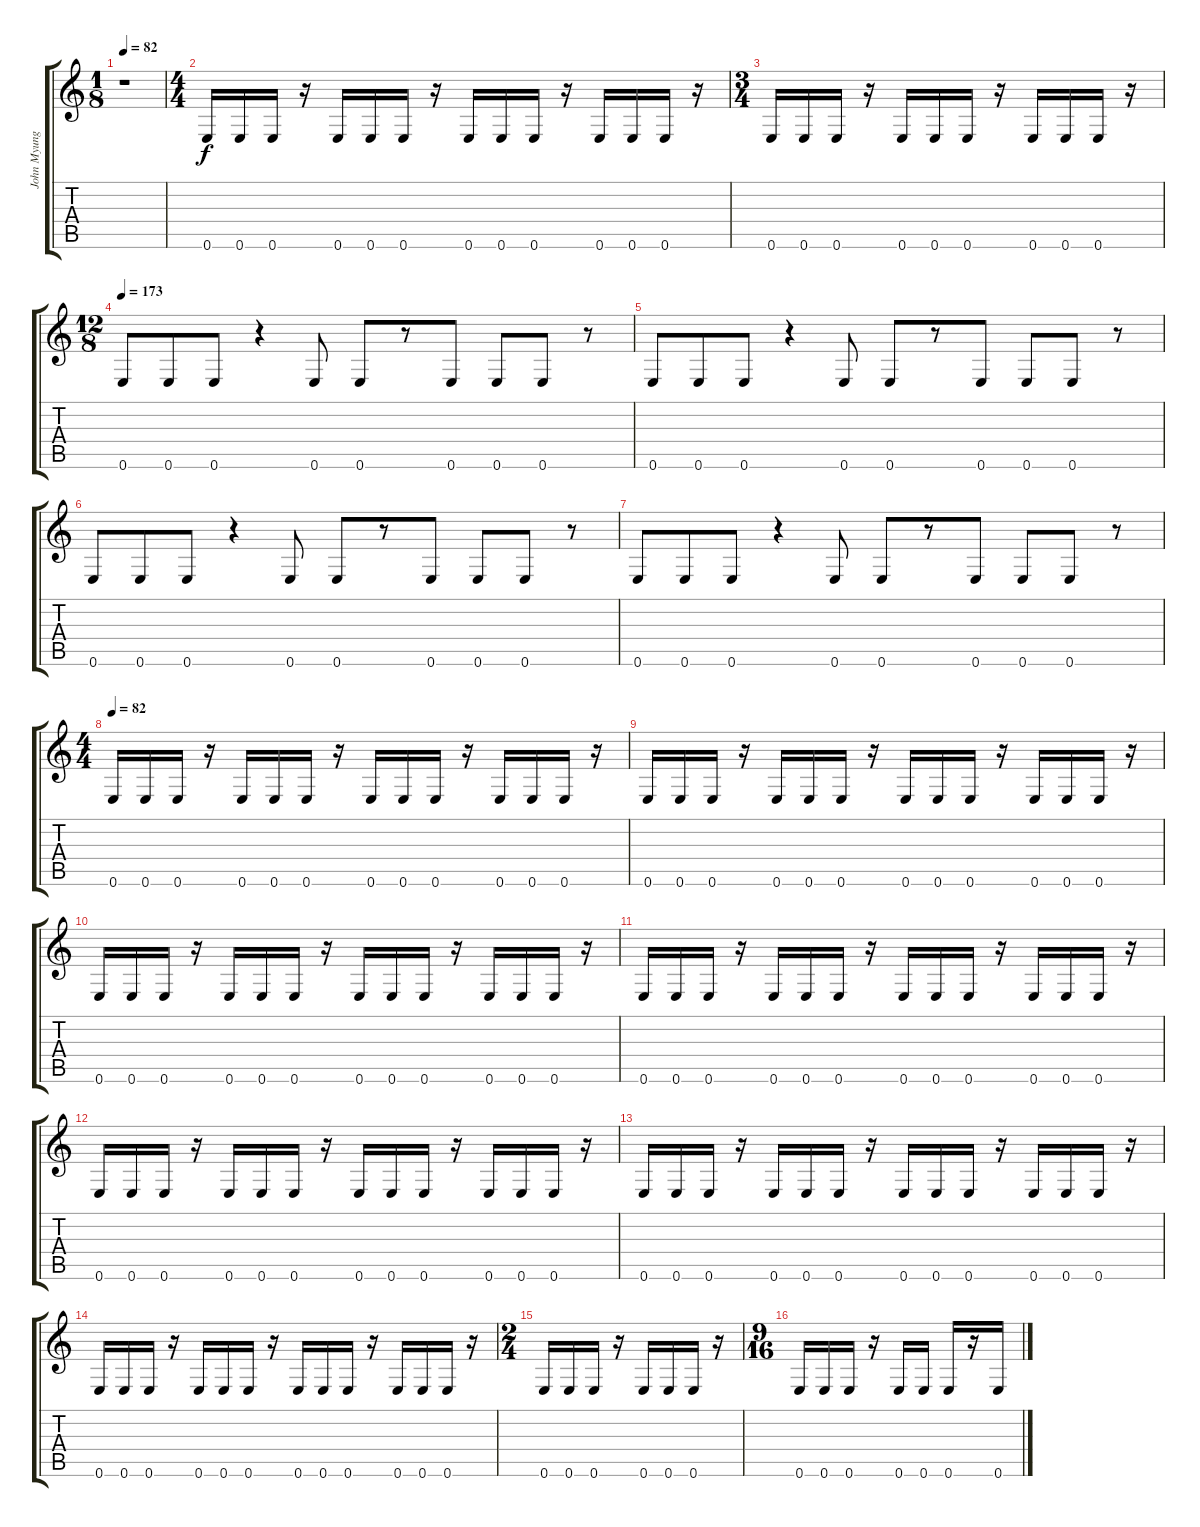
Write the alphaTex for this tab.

\track ("John Myung" "John Myung") {instrument electricbassfinger}
\staff {score tabs}
\tuning (E4 B3 G3 D3 A2 E2) {hide}
\ts (1 8)
\tempo 82
\clef g2
\ks c
r.1{dy f instrument electricbassfinger} |
\ts (4 4)
0.6.16 0.6.16 0.6.16 r.16 0.6.16 0.6.16 0.6.16 r.16 0.6.16 0.6.16 0.6.16 r.16 0.6.16 0.6.16 0.6.16 r.16 |
\ts (3 4)
0.6.16 0.6.16 0.6.16 r.16 0.6.16 0.6.16 0.6.16 r.16 0.6.16 0.6.16 0.6.16 r.16 |
\ts (12 8)
\tempo 173
0.6.8 0.6.8 0.6.8 r.4 0.6.8 0.6.8 r.8 0.6.8 0.6.8 0.6.8 r.8 |
0.6.8 0.6.8 0.6.8 r.4 0.6.8 0.6.8 r.8 0.6.8 0.6.8 0.6.8 r.8 |
0.6.8 0.6.8 0.6.8 r.4 0.6.8 0.6.8 r.8 0.6.8 0.6.8 0.6.8 r.8 |
0.6.8 0.6.8 0.6.8 r.4 0.6.8 0.6.8 r.8 0.6.8 0.6.8 0.6.8 r.8 |
\ts (4 4)
\tempo 82
0.6.16 0.6.16 0.6.16 r.16 0.6.16 0.6.16 0.6.16 r.16 0.6.16 0.6.16 0.6.16 r.16 0.6.16 0.6.16 0.6.16 r.16 |
0.6.16 0.6.16 0.6.16 r.16 0.6.16 0.6.16 0.6.16 r.16 0.6.16 0.6.16 0.6.16 r.16 0.6.16 0.6.16 0.6.16 r.16 |
0.6.16 0.6.16 0.6.16 r.16 0.6.16 0.6.16 0.6.16 r.16 0.6.16 0.6.16 0.6.16 r.16 0.6.16 0.6.16 0.6.16 r.16 |
0.6.16 0.6.16 0.6.16 r.16 0.6.16 0.6.16 0.6.16 r.16 0.6.16 0.6.16 0.6.16 r.16 0.6.16 0.6.16 0.6.16 r.16 |
0.6.16 0.6.16 0.6.16 r.16 0.6.16 0.6.16 0.6.16 r.16 0.6.16 0.6.16 0.6.16 r.16 0.6.16 0.6.16 0.6.16 r.16 |
0.6.16 0.6.16 0.6.16 r.16 0.6.16 0.6.16 0.6.16 r.16 0.6.16 0.6.16 0.6.16 r.16 0.6.16 0.6.16 0.6.16 r.16 |
0.6.16 0.6.16 0.6.16 r.16 0.6.16 0.6.16 0.6.16 r.16 0.6.16 0.6.16 0.6.16 r.16 0.6.16 0.6.16 0.6.16 r.16 |
\ts (2 4)
0.6.16 0.6.16 0.6.16 r.16 0.6.16 0.6.16 0.6.16 r.16 |
\ts (9 16)
0.6.16 0.6.16 0.6.16 r.16 0.6.16 0.6.16 0.6.16 r.16 0.6.16
